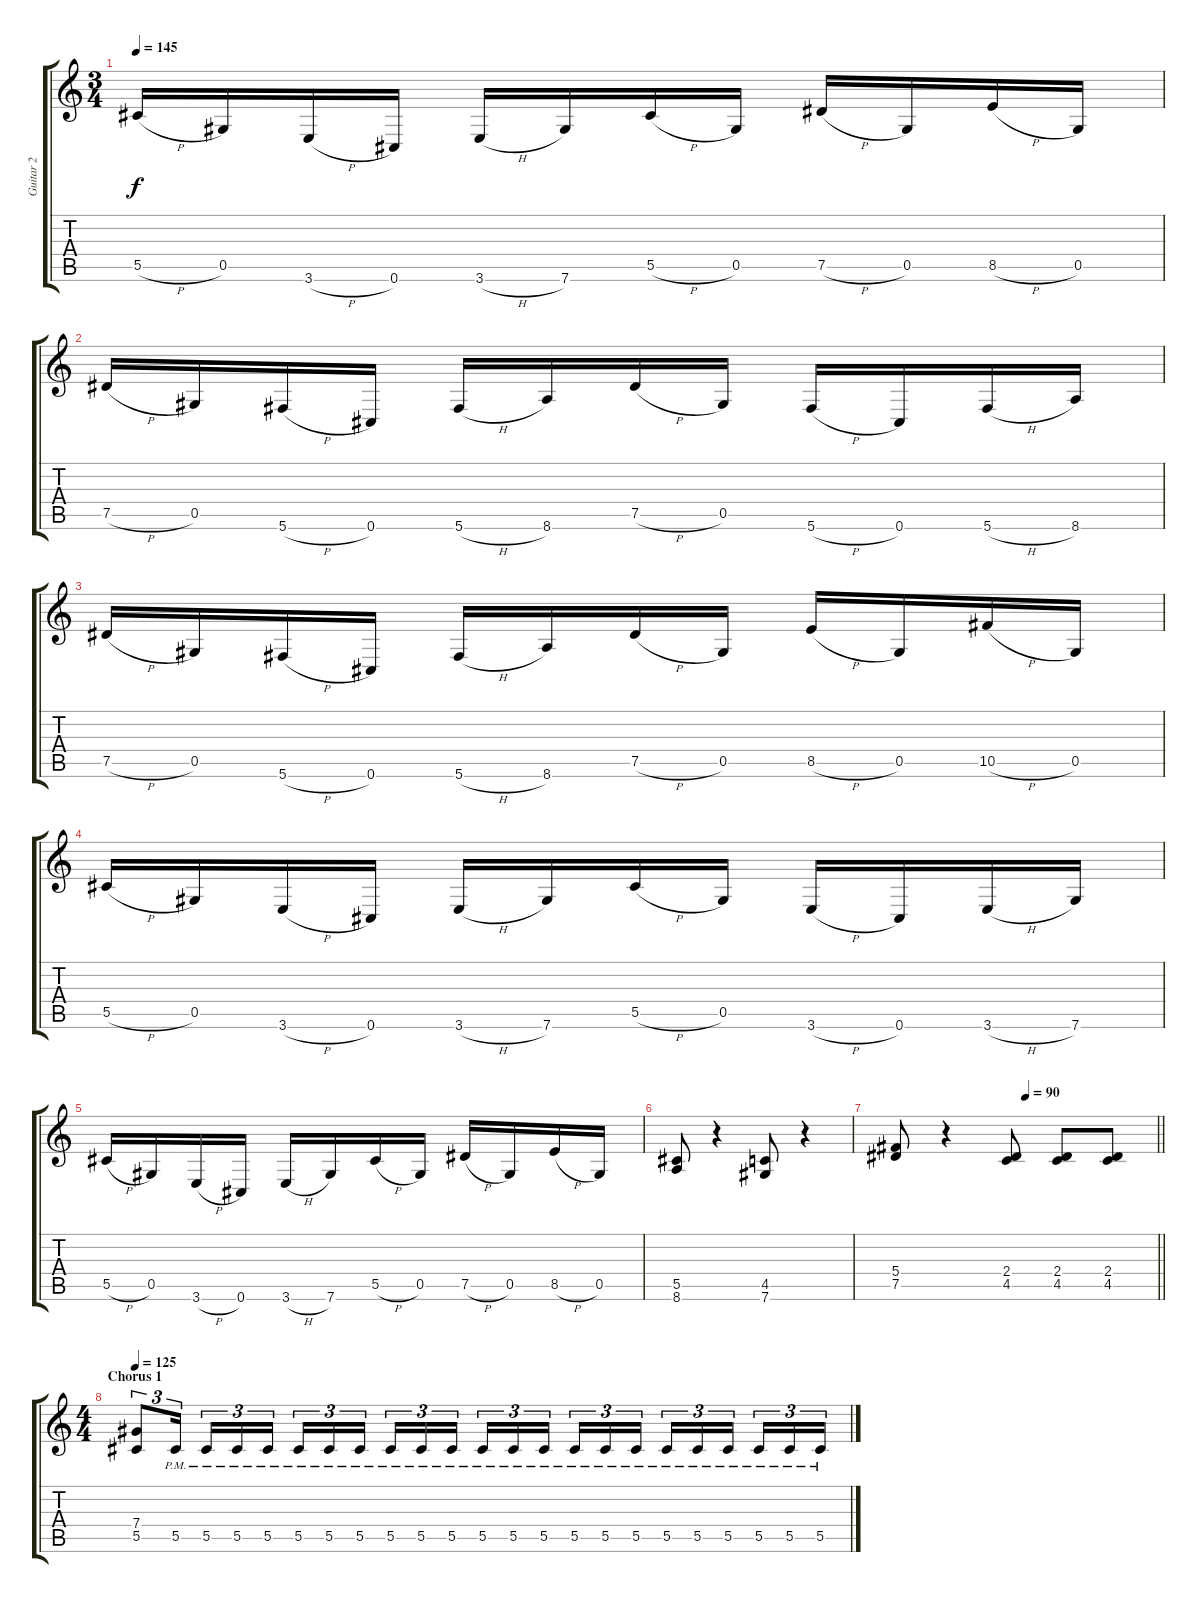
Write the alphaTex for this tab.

\track ("Guitar 2" "Guitar 2") {instrument distortionguitar}
\staff {score tabs}
\tuning (Eb4 Bb3 Gb3 Db3 Ab2 Db2) {hide}
\ts (3 4)
\tempo 145
\clef g2
\ks c
5.5{h}.16{dy f} 0.5.16 3.6{h}.16 0.6.16 3.6{h}.16 7.6.16 5.5{h}.16 0.5.16 7.5{h}.16 0.5.16 8.5{h}.16 0.5.16 |
7.5{h}.16 0.5.16 5.6{h}.16 0.6.16 5.6{h}.16 8.6.16 7.5{h}.16 0.5.16 5.6{h}.16 0.6.16 5.6{h}.16 8.6.16 |
7.5{h}.16 0.5.16 5.6{h}.16 0.6.16 5.6{h}.16 8.6.16 7.5{h}.16 0.5.16 8.5{h}.16 0.5.16 10.5{h}.16 0.5.16 |
5.5{h}.16 0.5.16 3.6{h}.16 0.6.16 3.6{h}.16 7.6.16 5.5{h}.16 0.5.16 3.6{h}.16 0.6.16 3.6{h}.16 7.6.16 |
5.5{h}.16 0.5.16 3.6{h}.16 0.6.16 3.6{h}.16 7.6.16 5.5{h}.16 0.5.16 7.5{h}.16 0.5.16 8.5{h}.16 0.5.16 |
(5.5 8.6).8 r.4 (4.5 7.6).8 r.4 |
\tempo (90 0.5)
\barLineRight lightlight
(5.4 7.5).8 r.4 (2.4 4.5).8 (2.4 4.5).8 (2.4 4.5).8 |
\ts (4 4)
\section ("" "Chorus 1")
\tempo 125
(7.4 5.5).8{tu (3 2)} 5.5{pm}.16{tu (3 2) beam splitsecondary} 5.5{pm}.16{tu (3 2)} 5.5{pm}.16{tu (3 2)} 5.5{pm}.16{tu (3 2)} 5.5{pm}.16{tu (3 2)} 5.5{pm}.16{tu (3 2)} 5.5{pm}.16{tu (3 2) beam splitsecondary} 5.5{pm}.16{tu (3 2)} 5.5{pm}.16{tu (3 2)} 5.5{pm}.16{tu (3 2)} 5.5{pm}.16{tu (3 2)} 5.5{pm}.16{tu (3 2)} 5.5{pm}.16{tu (3 2) beam splitsecondary} 5.5{pm}.16{tu (3 2)} 5.5{pm}.16{tu (3 2)} 5.5{pm}.16{tu (3 2)} 5.5{pm}.16{tu (3 2)} 5.5{pm}.16{tu (3 2)} 5.5{pm}.16{tu (3 2) beam splitsecondary} 5.5{pm}.16{tu (3 2)} 5.5{pm}.16{tu (3 2)} 5.5{pm}.16{tu (3 2)}
